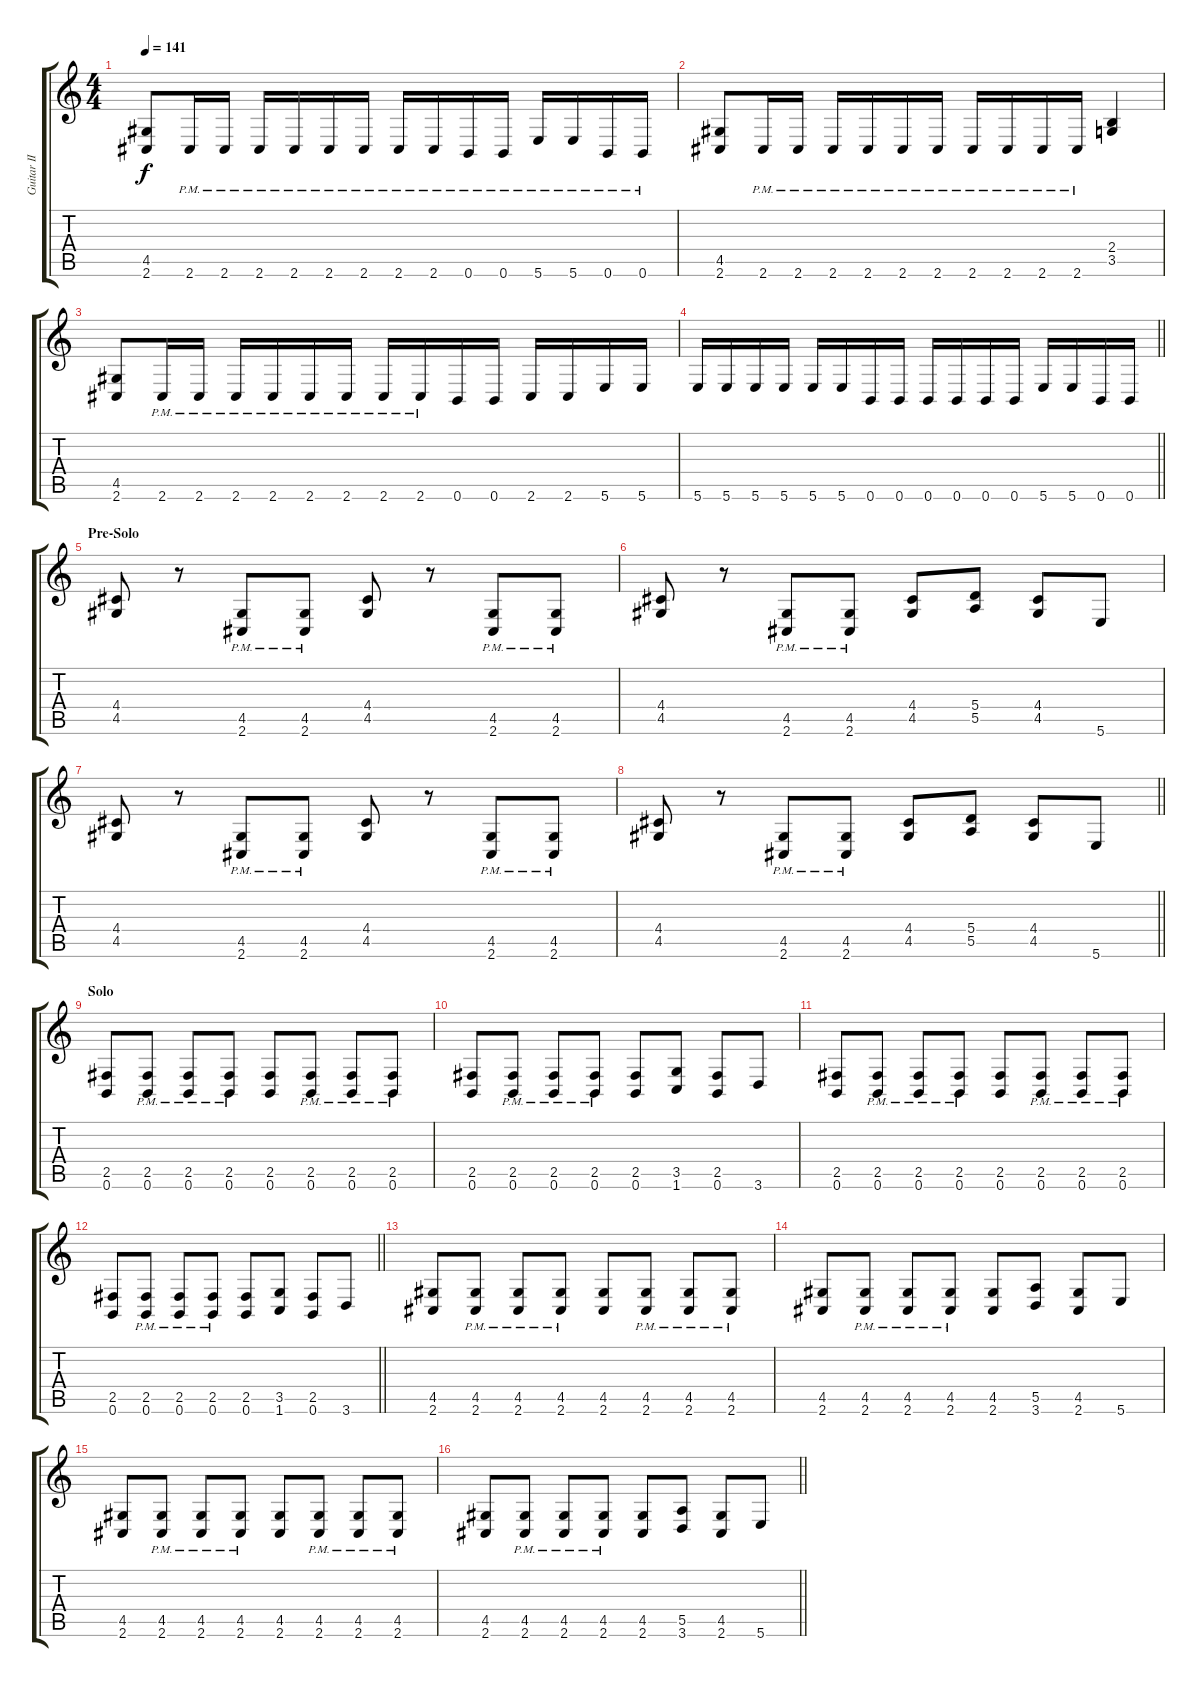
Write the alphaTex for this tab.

\track ("Guitar II" "Guitar II") {instrument distortionguitar}
\staff {score tabs}
\tuning (B3 Gb3 D3 A2 E2 B1) {hide}
\ts (4 4)
\section ("" "")
\tempo 141
\clef g2
\ks c
(4.5 2.6).8{dy f} 2.6{pm}.16 2.6{pm}.16 2.6{pm}.16 2.6{pm}.16 2.6{pm}.16 2.6{pm}.16 2.6{pm}.16 2.6{pm}.16 0.6{pm}.16 0.6{pm}.16 5.6{pm}.16 5.6{pm}.16 0.6{pm}.16 0.6{pm}.16 |
(4.5 2.6).8 2.6{pm}.16 2.6{pm}.16 2.6{pm}.16 2.6{pm}.16 2.6{pm}.16 2.6{pm}.16 2.6{pm}.16 2.6{pm}.16 2.6{pm}.16 2.6{pm}.16 (2.4 3.5).4 |
(4.5 2.6).8 2.6{pm}.16 2.6{pm}.16 2.6{pm}.16 2.6{pm}.16 2.6{pm}.16 2.6{pm}.16 2.6{pm}.16 2.6{pm}.16 0.6.16 0.6.16 2.6.16 2.6.16 5.6.16 5.6.16 |
\barLineRight lightlight
5.6.16 5.6.16 5.6.16 5.6.16 5.6.16 5.6.16 0.6.16 0.6.16 0.6.16 0.6.16 0.6.16 0.6.16 5.6.16 5.6.16 0.6.16 0.6.16 |
\section ("" "Pre-Solo")
(4.4 4.5).8 r.8 (4.5{pm} 2.6{pm}).8 (4.5{pm} 2.6{pm}).8 (4.4 4.5).8 r.8 (4.5{pm} 2.6{pm}).8 (4.5{pm} 2.6{pm}).8 |
(4.4 4.5).8 r.8 (4.5{pm} 2.6{pm}).8 (4.5{pm} 2.6{pm}).8 (4.4 4.5).8 (5.4 5.5).8 (4.4 4.5).8 5.6.8 |
(4.4 4.5).8 r.8 (4.5{pm} 2.6{pm}).8 (4.5{pm} 2.6{pm}).8 (4.4 4.5).8 r.8 (4.5{pm} 2.6{pm}).8 (4.5{pm} 2.6{pm}).8 |
\barLineRight lightlight
(4.4 4.5).8 r.8 (4.5{pm} 2.6{pm}).8 (4.5{pm} 2.6{pm}).8 (4.4 4.5).8 (5.4 5.5).8 (4.4 4.5).8 5.6.8 |
\section ("" "Solo")
(2.5 0.6).8 (2.5{pm} 0.6{pm}).8 (2.5{pm} 0.6{pm}).8 (2.5{pm} 0.6{pm}).8 (2.5 0.6).8 (2.5{pm} 0.6{pm}).8 (2.5{pm} 0.6{pm}).8 (2.5{pm} 0.6{pm}).8 |
(2.5 0.6).8 (2.5{pm} 0.6{pm}).8 (2.5{pm} 0.6{pm}).8 (2.5{pm} 0.6{pm}).8 (2.5 0.6).8 (3.5 1.6).8 (2.5 0.6).8 3.6.8 |
(2.5 0.6).8 (2.5{pm} 0.6{pm}).8 (2.5{pm} 0.6{pm}).8 (2.5{pm} 0.6{pm}).8 (2.5 0.6).8 (2.5{pm} 0.6{pm}).8 (2.5{pm} 0.6{pm}).8 (2.5{pm} 0.6{pm}).8 |
\barLineRight lightlight
(2.5 0.6).8 (2.5{pm} 0.6{pm}).8 (2.5{pm} 0.6{pm}).8 (2.5{pm} 0.6{pm}).8 (2.5 0.6).8 (3.5 1.6).8 (2.5 0.6).8 3.6.8 |
\section ("" "")
(4.5 2.6).8 (4.5{pm} 2.6{pm}).8 (4.5{pm} 2.6{pm}).8 (4.5{pm} 2.6{pm}).8 (4.5 2.6).8 (4.5{pm} 2.6{pm}).8 (4.5{pm} 2.6{pm}).8 (4.5{pm} 2.6{pm}).8 |
(4.5 2.6).8 (4.5{pm} 2.6{pm}).8 (4.5{pm} 2.6{pm}).8 (4.5{pm} 2.6{pm}).8 (4.5 2.6).8 (5.5 3.6).8 (4.5 2.6).8 5.6.8 |
(4.5 2.6).8 (4.5{pm} 2.6{pm}).8 (4.5{pm} 2.6{pm}).8 (4.5{pm} 2.6{pm}).8 (4.5 2.6).8 (4.5{pm} 2.6{pm}).8 (4.5{pm} 2.6{pm}).8 (4.5{pm} 2.6{pm}).8 |
\barLineRight lightlight
(4.5 2.6).8 (4.5{pm} 2.6{pm}).8 (4.5{pm} 2.6{pm}).8 (4.5{pm} 2.6{pm}).8 (4.5 2.6).8 (5.5 3.6).8 (4.5 2.6).8 5.6.8
